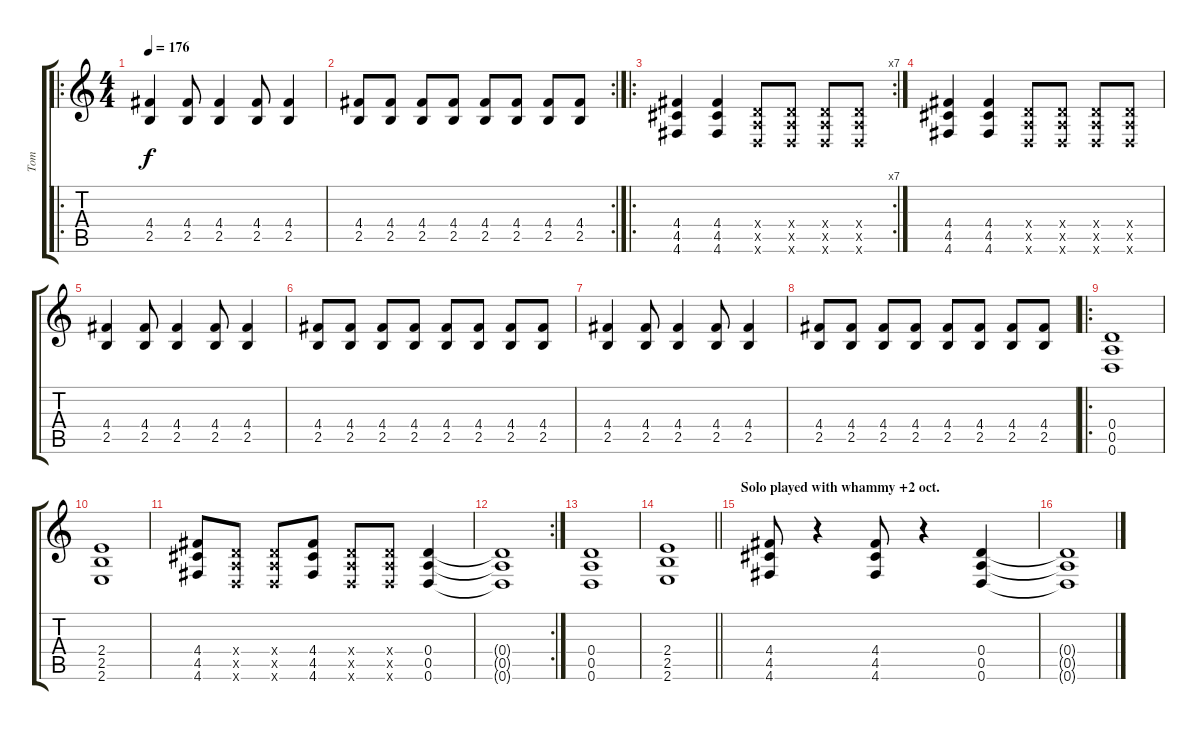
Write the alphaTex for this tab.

\track ("Tom" "Tom") {instrument overdrivenguitar}
\staff {score tabs}
\tuning (E4 B3 G3 D3 A2 D2) {hide}
\ro
\ts (4 4)
\tempo 176
\clef g2
\ks c
(4.4 2.5).4{dy f} (4.4 2.5).8 (4.4 2.5).4 (4.4 2.5).8 (4.4 2.5).4 |
\rc 2
(4.4 2.5).8 (4.4 2.5).8 (4.4 2.5).8 (4.4 2.5).8 (4.4 2.5).8 (4.4 2.5).8 (4.4 2.5).8 (4.4 2.5).8 |
\ro
\rc 7
(4.4 4.5 4.6).4 (4.4 4.5 4.6).4 (0.4{x} 0.5{x} 0.6{x}).8 (0.4{x} 0.5{x} 0.6{x}).8 (0.4{x} 0.5{x} 0.6{x}).8 (0.4{x} 0.5{x} 0.6{x}).8 |
(4.4 4.5 4.6).4 (4.4 4.5 4.6).4 (0.4{x} 0.5{x} 0.6{x}).8 (0.4{x} 0.5{x} 0.6{x}).8 (0.4{x} 0.5{x} 0.6{x}).8 (0.4{x} 0.5{x} 0.6{x}).8 |
(4.4 2.5).4 (4.4 2.5).8 (4.4 2.5).4 (4.4 2.5).8 (4.4 2.5).4 |
(4.4 2.5).8 (4.4 2.5).8 (4.4 2.5).8 (4.4 2.5).8 (4.4 2.5).8 (4.4 2.5).8 (4.4 2.5).8 (4.4 2.5).8 |
(4.4 2.5).4 (4.4 2.5).8 (4.4 2.5).4 (4.4 2.5).8 (4.4 2.5).4 |
(4.4 2.5).8 (4.4 2.5).8 (4.4 2.5).8 (4.4 2.5).8 (4.4 2.5).8 (4.4 2.5).8 (4.4 2.5).8 (4.4 2.5).8 |
\ro
(0.4 0.5 0.6).1 |
(2.4 2.5 2.6).1 |
(4.4 4.5 4.6).8 (0.4{x} 0.5{x} 0.6{x}).8 (0.4{x} 0.5{x} 0.6{x}).8 (4.4 4.5 4.6).8 (0.4{x} 0.5{x} 0.6{x}).8 (0.4{x} 0.5{x} 0.6{x}).8 (0.4 0.5 0.6).4 |
\rc 2
(0.4{t} 0.5{t} 0.6{t}).1 |
(0.4 0.5 0.6).1 |
\barLineRight lightlight
(2.4 2.5 2.6).1 |
\section ("" "Solo played with whammy +2 oct.")
(4.4 4.5 4.6).8 r.4 (4.4 4.5 4.6).8 r.4 (0.4 0.5 0.6).4 |
(0.4{t} 0.5{t} 0.6{t}).1
